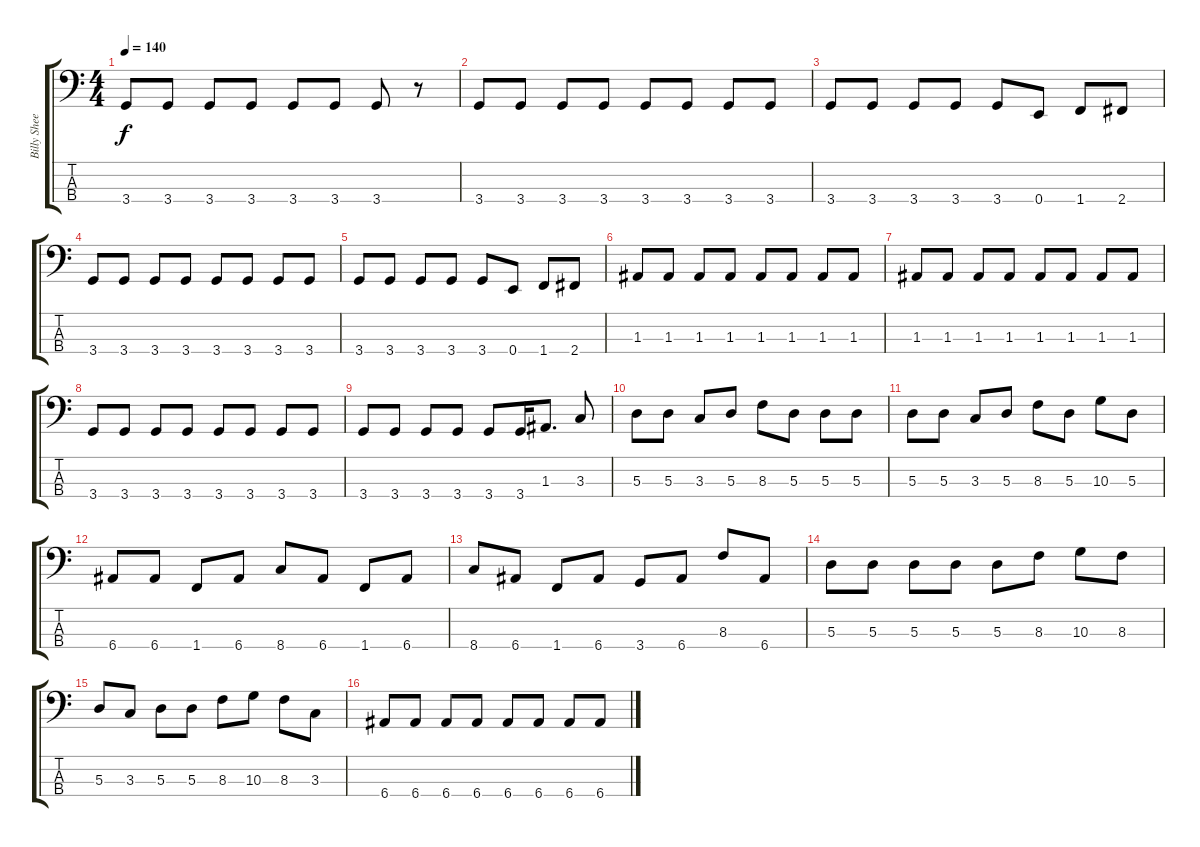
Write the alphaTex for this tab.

\track ("Billy Sheenan" "Billy Shee") {instrument electricbassfinger}
\staff {score tabs}
\tuning (G2 D2 A1 E1) {hide}
\ts (4 4)
\tempo 140
\clef f4
\ks c
3.4.8{dy f} 3.4.8 3.4.8 3.4.8 3.4.8 3.4.8 3.4.8 r.8 |
3.4.8 3.4.8 3.4.8 3.4.8 3.4.8 3.4.8 3.4.8 3.4.8 |
3.4.8 3.4.8 3.4.8 3.4.8 3.4.8 0.4.8 1.4.8 2.4.8 |
3.4.8 3.4.8 3.4.8 3.4.8 3.4.8 3.4.8 3.4.8 3.4.8 |
3.4.8 3.4.8 3.4.8 3.4.8 3.4.8 0.4.8 1.4.8 2.4.8 |
1.3.8 1.3.8 1.3.8 1.3.8 1.3.8 1.3.8 1.3.8 1.3.8 |
1.3.8 1.3.8 1.3.8 1.3.8 1.3.8 1.3.8 1.3.8 1.3.8 |
3.4.8 3.4.8 3.4.8 3.4.8 3.4.8 3.4.8 3.4.8 3.4.8 |
3.4.8 3.4.8 3.4.8 3.4.8 3.4.8 3.4.16 1.3.8{d} 3.3.8 |
5.3.8 5.3.8 3.3.8 5.3.8 8.3.8 5.3.8 5.3.8 5.3.8 |
5.3.8 5.3.8 3.3.8 5.3.8 8.3.8 5.3.8 10.3.8 5.3.8 |
6.4.8 6.4.8 1.4.8 6.4.8 8.4.8 6.4.8 1.4.8 6.4.8 |
8.4.8 6.4.8 1.4.8 6.4.8 3.4.8 6.4.8 8.3.8 6.4.8 |
5.3.8 5.3.8 5.3.8 5.3.8 5.3.8 8.3.8 10.3.8 8.3.8 |
5.3.8 3.3.8 5.3.8 5.3.8 8.3.8 10.3.8 8.3.8 3.3.8 |
6.4.8 6.4.8 6.4.8 6.4.8 6.4.8 6.4.8 6.4.8 6.4.8
